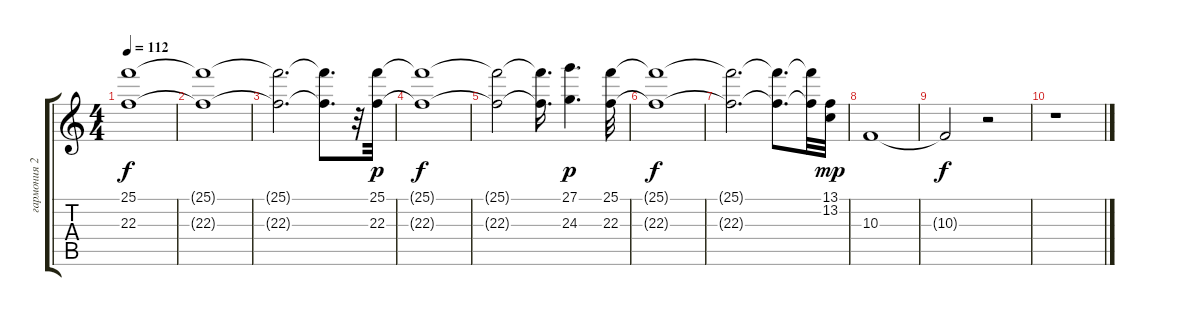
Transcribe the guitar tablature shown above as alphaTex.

\track ("гармония 2" "гармония 2") {instrument stringensemble1}
\staff {score tabs}
\tuning (E4 B3 G3 D3 A2 E2) {hide}
\ts (4 4)
\tempo 112
\clef g2
\ks c
(25.1{t} 22.3{t}).1{dy f} |
(25.1{t} 22.3{t}).1 |
(25.1{t} 22.3{t}).2{d} (25.1{t} 22.3{t}).8{d} r.32 (25.1 22.3).32{dy p} |
(25.1{t} 22.3{t}).1{dy f} |
(25.1{t} 22.3{t}).2 (25.1{t} 22.3{t}).16{d} (27.1 24.3).4{d dy p} (25.1 22.3).32 |
(25.1{t} 22.3{t}).1{dy f} |
(25.1{t} 22.3{t}).2{d} (25.1{t} 22.3{t}).8{d} (25.1{t} 22.3{t}).32 (13.1 13.2).32{dy mp} |
10.3.1 |
10.3{t}.2{dy f} r.2 |
r.1
